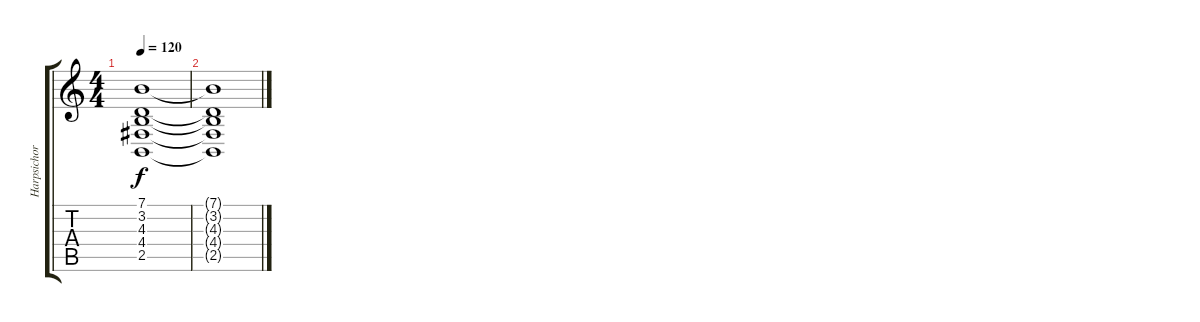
\track ("Harpsichord" "Harpsichor") {instrument harpsichord}
\staff {score tabs}
\tuning (E4 B3 G3 D3 A2 E2) {hide}
\ts (4 4)
\tempo 120
\clef g2
\ks c
(7.1 3.2 4.3 4.4 2.5).1{dy f} |
(7.1{t} 3.2{t} 4.3{t} 4.4{t} 2.5{t}).1
